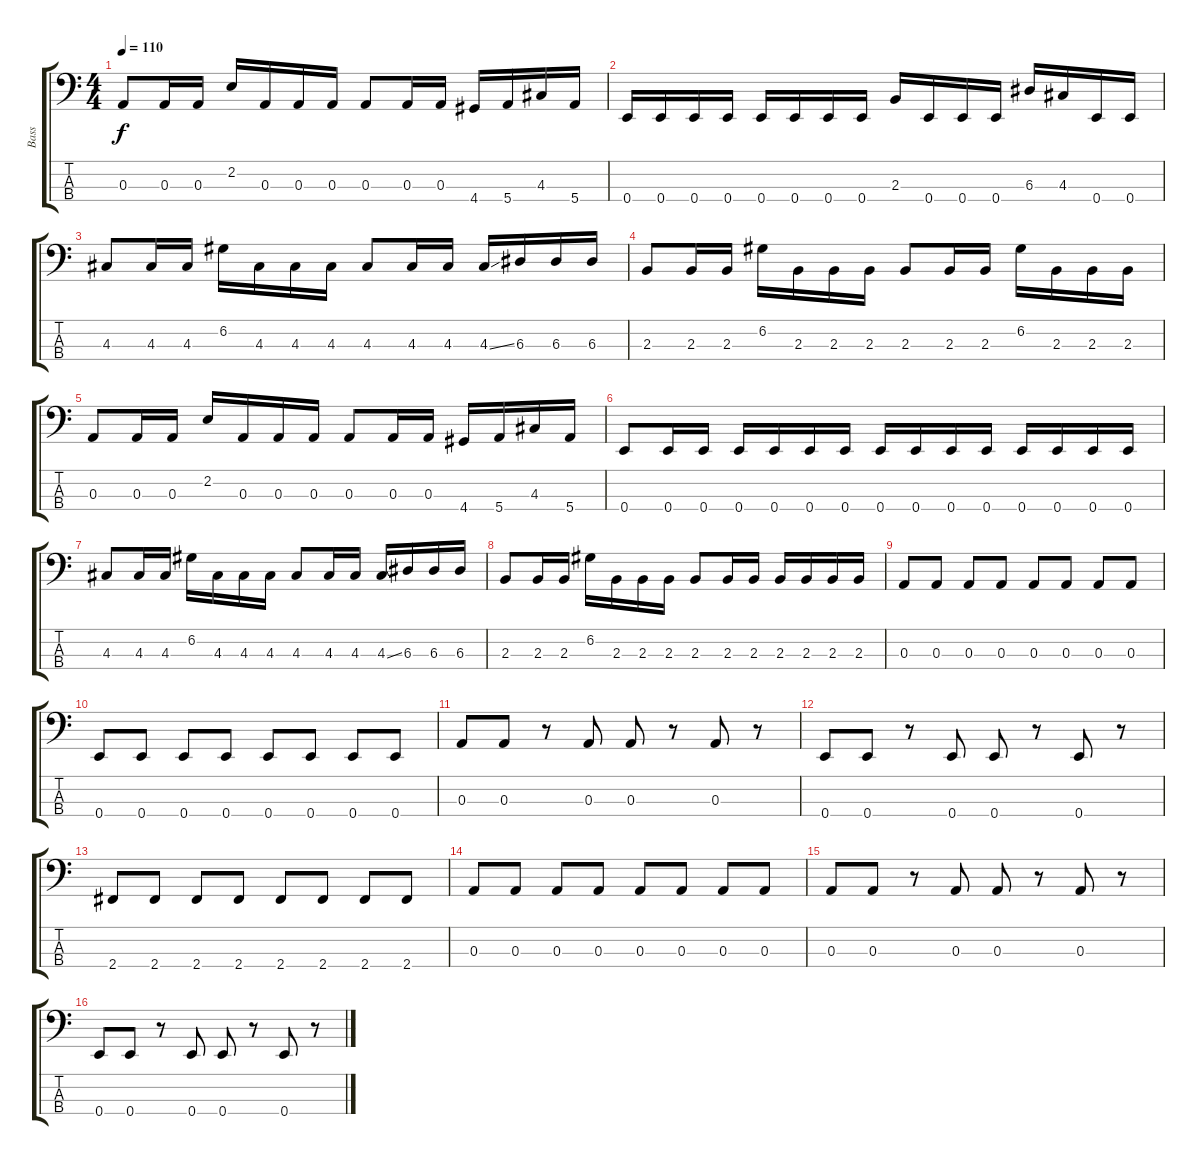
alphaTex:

\track ("Bass" "Bass") {instrument electricbasspick}
\staff {score tabs}
\tuning (G2 D2 A1 E1) {hide}
\ts (4 4)
\tempo 110
\clef f4
\ks c
0.3.8{dy f} 0.3.16 0.3.16 2.2.16 0.3.16 0.3.16 0.3.16 0.3.8 0.3.16 0.3.16 4.4.16 5.4.16 4.3.16 5.4.16 |
0.4.16 0.4.16 0.4.16 0.4.16 0.4.16 0.4.16 0.4.16 0.4.16 2.3.16 0.4.16 0.4.16 0.4.16 6.3.16 4.3.16 0.4.16 0.4.16 |
4.3.8 4.3.16 4.3.16 6.2.16 4.3.16 4.3.16 4.3.16 4.3.8 4.3.16 4.3.16 4.3{ss}.16 6.3.16 6.3.16 6.3.16 |
2.3.8 2.3.16 2.3.16 6.2.16 2.3.16 2.3.16 2.3.16 2.3.8 2.3.16 2.3.16 6.2.16 2.3.16 2.3.16 2.3.16 |
0.3.8 0.3.16 0.3.16 2.2.16 0.3.16 0.3.16 0.3.16 0.3.8 0.3.16 0.3.16 4.4.16 5.4.16 4.3.16 5.4.16 |
0.4.8 0.4.16 0.4.16 0.4.16 0.4.16 0.4.16 0.4.16 0.4.16 0.4.16 0.4.16 0.4.16 0.4.16 0.4.16 0.4.16 0.4.16 |
4.3.8 4.3.16 4.3.16 6.2.16 4.3.16 4.3.16 4.3.16 4.3.8 4.3.16 4.3.16 4.3{ss}.16 6.3.16 6.3.16 6.3.16 |
2.3.8 2.3.16 2.3.16 6.2.16 2.3.16 2.3.16 2.3.16 2.3.8 2.3.16 2.3.16 2.3.16 2.3.16 2.3.16 2.3.16 |
0.3.8 0.3.8 0.3.8 0.3.8 0.3.8 0.3.8 0.3.8 0.3.8 |
0.4.8 0.4.8 0.4.8 0.4.8 0.4.8 0.4.8 0.4.8 0.4.8 |
0.3.8 0.3.8 r.8 0.3.8 0.3.8 r.8 0.3.8 r.8 |
0.4.8 0.4.8 r.8 0.4.8 0.4.8 r.8 0.4.8 r.8 |
2.4.8 2.4.8 2.4.8 2.4.8 2.4.8 2.4.8 2.4.8 2.4.8 |
0.3.8 0.3.8 0.3.8 0.3.8 0.3.8 0.3.8 0.3.8 0.3.8 |
0.3.8 0.3.8 r.8 0.3.8 0.3.8 r.8 0.3.8 r.8 |
0.4.8 0.4.8 r.8 0.4.8 0.4.8 r.8 0.4.8 r.8
